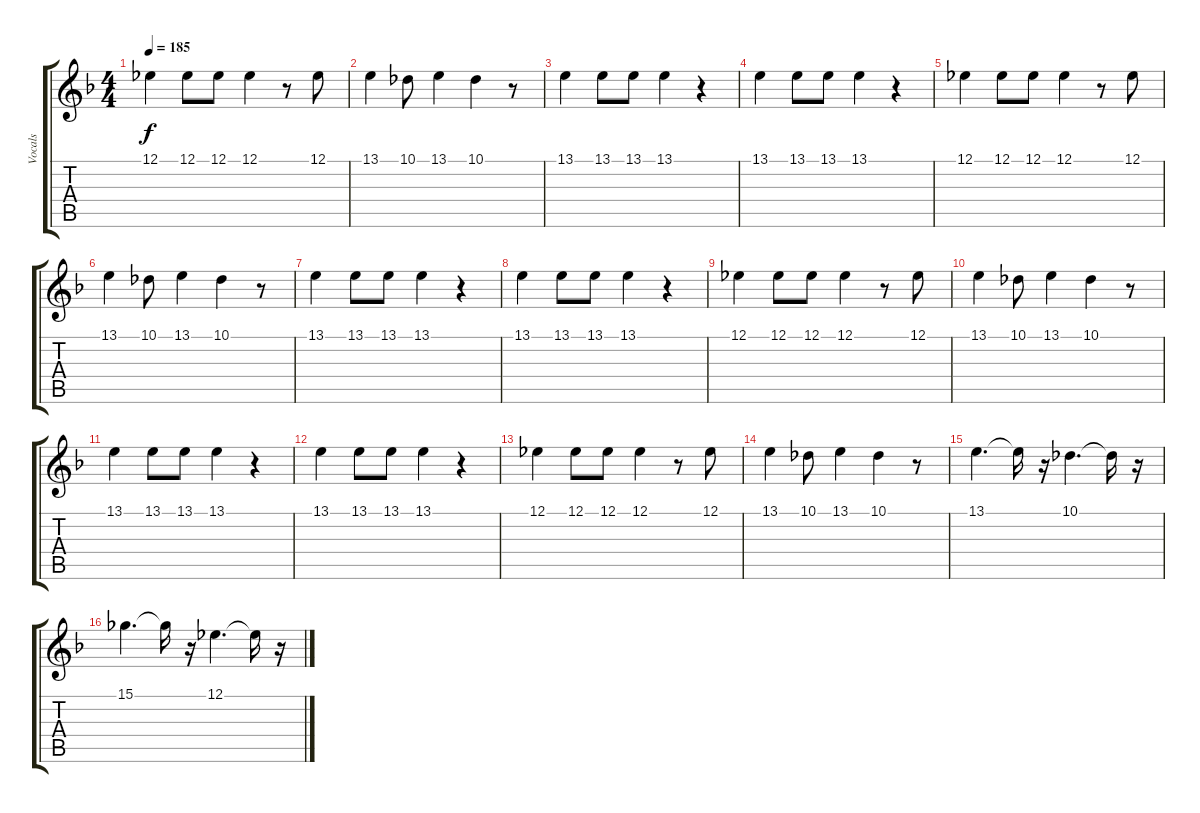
\track ("Vocals" "Vocals") {instrument oboe}
\staff {score tabs}
\tuning (Eb4 Bb3 Gb3 Db3 Ab2 Eb2) {hide}
\ts (4 4)
\tempo 185
\clef g2
\ks f
12.1.4{dy f} 12.1.8 12.1.8 12.1.4 r.8 12.1.8 |
13.1.4 10.1.8 13.1.4 10.1.4 r.8 |
13.1.4 13.1.8 13.1.8 13.1.4 r.4 |
13.1.4 13.1.8 13.1.8 13.1.4 r.4 |
12.1.4 12.1.8 12.1.8 12.1.4 r.8 12.1.8 |
13.1.4 10.1.8 13.1.4 10.1.4 r.8 |
13.1.4 13.1.8 13.1.8 13.1.4 r.4 |
13.1.4 13.1.8 13.1.8 13.1.4 r.4 |
12.1.4 12.1.8 12.1.8 12.1.4 r.8 12.1.8 |
13.1.4 10.1.8 13.1.4 10.1.4 r.8 |
13.1.4 13.1.8 13.1.8 13.1.4 r.4 |
13.1.4 13.1.8 13.1.8 13.1.4 r.4 |
12.1.4 12.1.8 12.1.8 12.1.4 r.8 12.1.8 |
13.1.4 10.1.8 13.1.4 10.1.4 r.8 |
13.1.4{d} 13.1{t}.16 r.16 10.1.4{d} 10.1{t}.16 r.16 |
15.1.4{d} 15.1{t}.16 r.16 12.1.4{d} 12.1{t}.16 r.16
